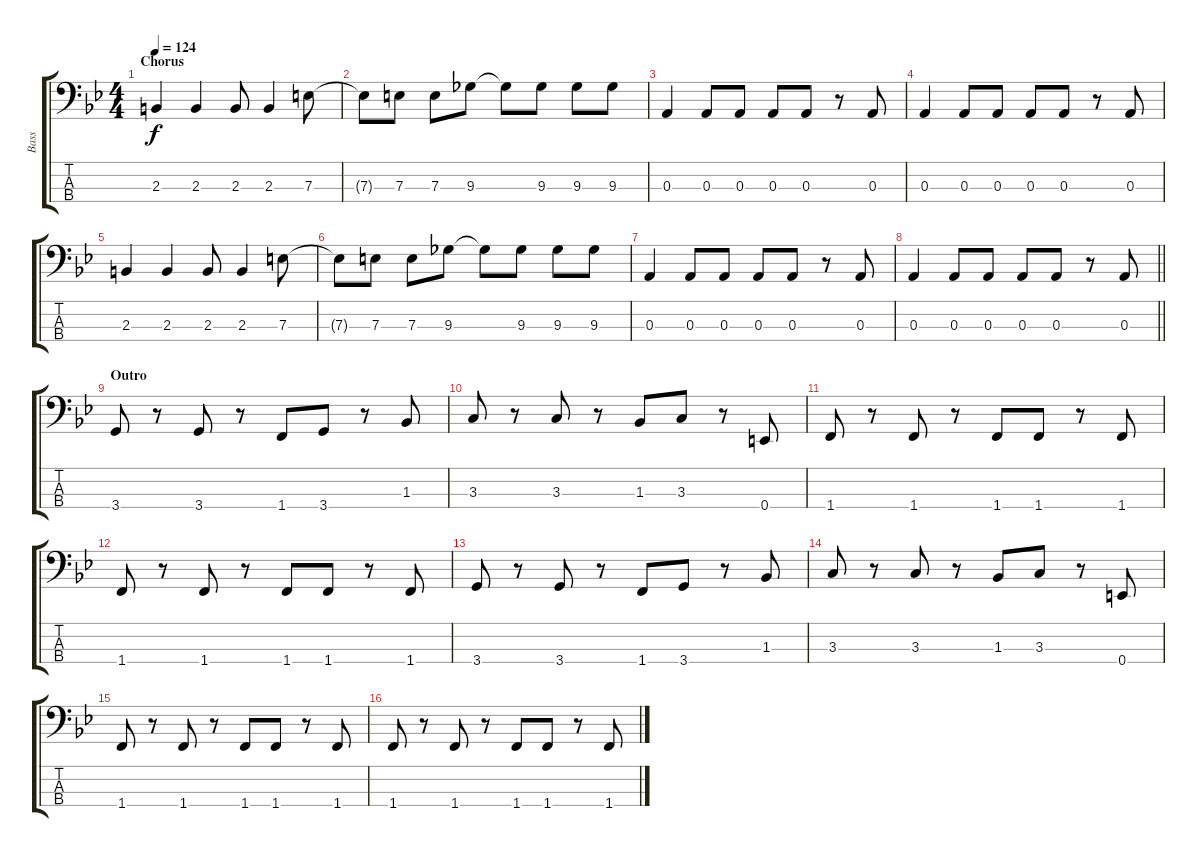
\track ("Bass" "Bass") {instrument electricbassfinger}
\staff {score tabs}
\tuning (G2 D2 A1 E1) {hide}
\ts (4 4)
\section ("" "Chorus")
\tempo 124
\clef f4
\ks gminor
2.3.4{dy f} 2.3.4 2.3.8 2.3.4 7.3.8 |
7.3{t}.8 7.3.8 7.3.8 9.3.8 9.3{t}.8 9.3.8 9.3.8 9.3.8 |
0.3.4 0.3.8 0.3.8 0.3.8 0.3.8 r.8 0.3.8 |
0.3.4 0.3.8 0.3.8 0.3.8 0.3.8 r.8 0.3.8 |
2.3.4 2.3.4 2.3.8 2.3.4 7.3.8 |
7.3{t}.8 7.3.8 7.3.8 9.3.8 9.3{t}.8 9.3.8 9.3.8 9.3.8 |
0.3.4 0.3.8 0.3.8 0.3.8 0.3.8 r.8 0.3.8 |
\barLineRight lightlight
0.3.4 0.3.8 0.3.8 0.3.8 0.3.8 r.8 0.3.8 |
\section ("" "Outro")
3.4.8 r.8 3.4.8 r.8 1.4.8 3.4.8 r.8 1.3.8 |
3.3.8 r.8 3.3.8 r.8 1.3.8 3.3.8 r.8 0.4.8 |
1.4.8 r.8 1.4.8 r.8 1.4.8 1.4.8 r.8 1.4.8 |
1.4.8 r.8 1.4.8 r.8 1.4.8 1.4.8 r.8 1.4.8 |
3.4.8 r.8 3.4.8 r.8 1.4.8 3.4.8 r.8 1.3.8 |
3.3.8 r.8 3.3.8 r.8 1.3.8 3.3.8 r.8 0.4.8 |
1.4.8 r.8 1.4.8 r.8 1.4.8 1.4.8 r.8 1.4.8 |
1.4.8 r.8 1.4.8 r.8 1.4.8 1.4.8 r.8 1.4.8
